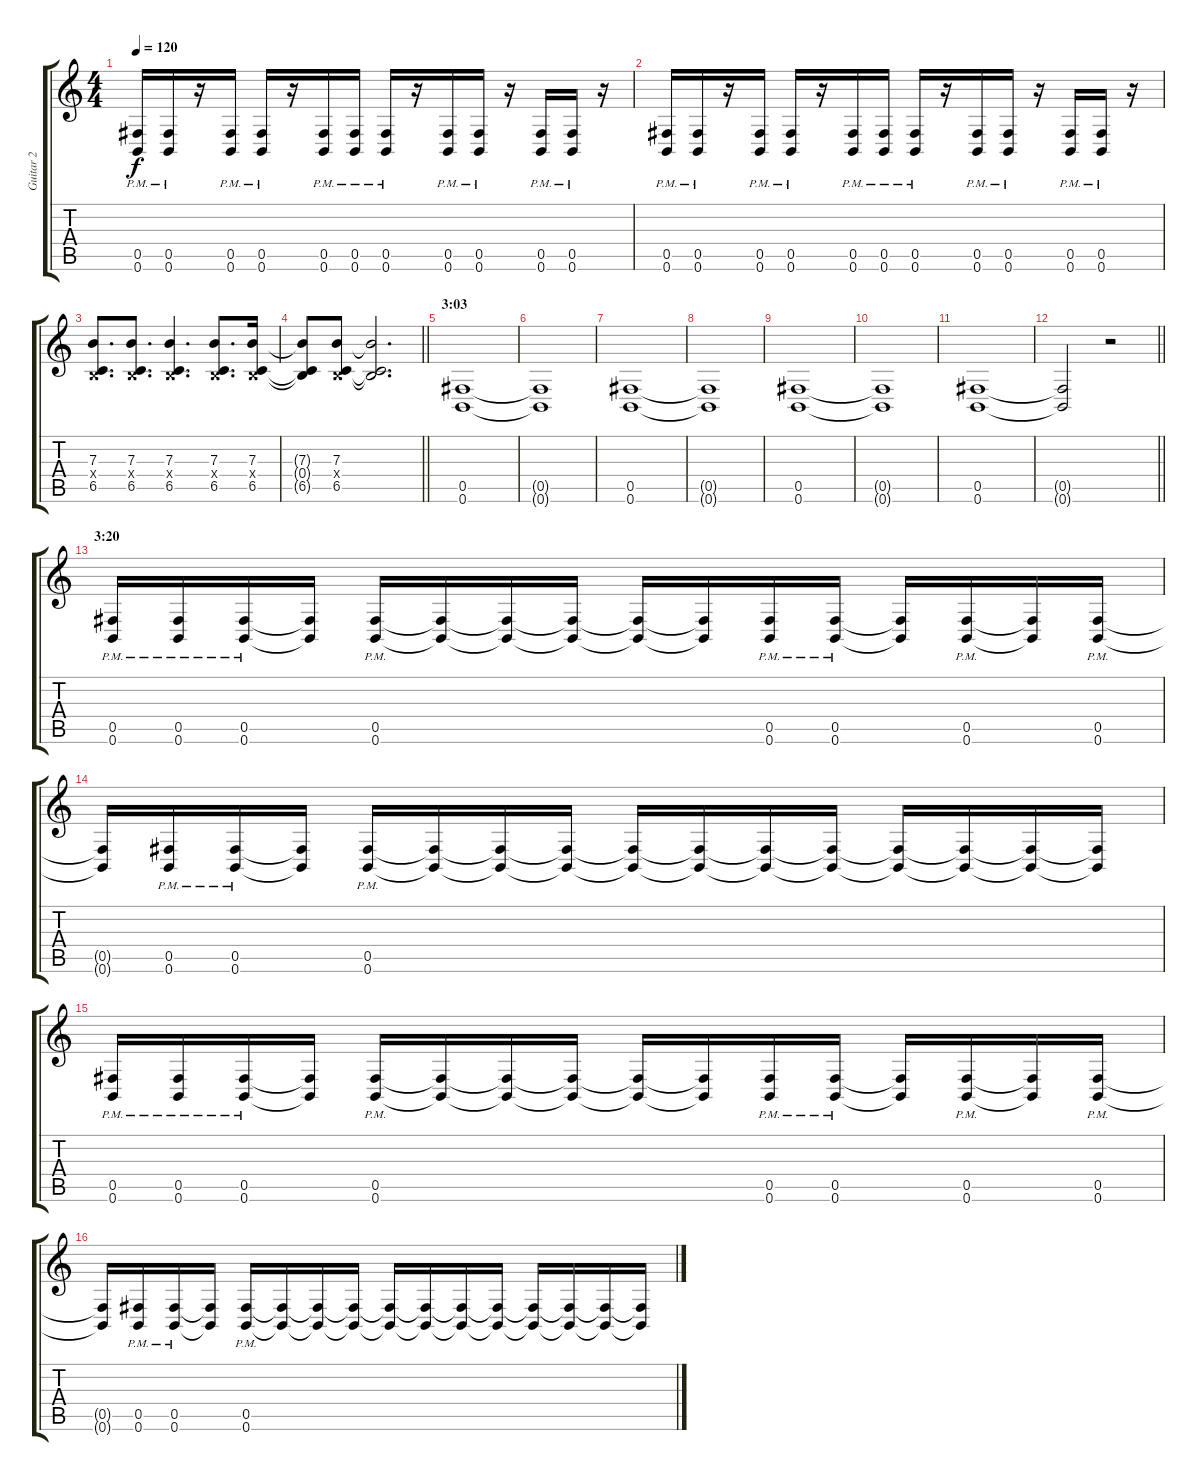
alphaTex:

\track ("Guitar 2" "Guitar 2") {instrument distortionguitar}
\staff {score tabs}
\tuning (Db4 Ab3 E3 B2 Gb2 B1) {hide}
\ts (4 4)
\tempo 120
\clef g2
\ks c
(0.5{pm} 0.6{pm}).16{dy f} (0.5{pm} 0.6{pm}).16 r.16 (0.5{pm} 0.6{pm}).16 (0.5{pm} 0.6{pm}).16 r.16 (0.5{pm} 0.6{pm}).16 (0.5{pm} 0.6{pm}).16 (0.5{pm} 0.6{pm}).16 r.16 (0.5{pm} 0.6{pm}).16 (0.5{pm} 0.6{pm}).16 r.16 (0.5{pm} 0.6{pm}).16 (0.5{pm} 0.6{pm}).16 r.16 |
(0.5{pm} 0.6{pm}).16 (0.5{pm} 0.6{pm}).16 r.16 (0.5{pm} 0.6{pm}).16 (0.5{pm} 0.6{pm}).16 r.16 (0.5{pm} 0.6{pm}).16 (0.5{pm} 0.6{pm}).16 (0.5{pm} 0.6{pm}).16 r.16 (0.5{pm} 0.6{pm}).16 (0.5{pm} 0.6{pm}).16 r.16 (0.5{pm} 0.6{pm}).16 (0.5{pm} 0.6{pm}).16 r.16 |
(7.3 0.4{x} 6.5).8{d} (7.3 0.4{x} 6.5).8{d} (7.3 0.4{x} 6.5).4{d} (7.3 0.4{x} 6.5).8{d} (7.3 0.4{x} 6.5).16 |
\barLineRight lightlight
(7.3{t} 0.4{t} 6.5{t}).8 (7.3 0.4{x} 6.5).8 (7.3{t} 0.4{t} 6.5{t}).2{d} |
\section ("" "3:03")
(0.5 0.6).1 |
(0.5{t} 0.6{t}).1 |
(0.5 0.6).1 |
(0.5{t} 0.6{t}).1 |
(0.5 0.6).1 |
(0.5{t} 0.6{t}).1 |
(0.5 0.6).1 |
\barLineRight lightlight
(0.5{t} 0.6{t}).2 r.2 |
\section ("" "3:20")
(0.5{pm} 0.6{pm}).16 (0.5{pm} 0.6{pm}).16 (0.5{pm} 0.6{pm}).16 (0.5{t} 0.6{t}).16 (0.5{pm} 0.6{pm}).16 (0.5{t} 0.6{t}).16 (0.5{t} 0.6{t}).16 (0.5{t} 0.6{t}).16 (0.5{t} 0.6{t}).16 (0.5{t} 0.6{t}).16 (0.5{pm} 0.6{pm}).16 (0.5{pm} 0.6{pm}).16 (0.5{t} 0.6{t}).16 (0.5{pm} 0.6{pm}).16 (0.5{t} 0.6{t}).16 (0.5{pm} 0.6{pm}).16 |
(0.5{t} 0.6{t}).16 (0.5{pm} 0.6{pm}).16 (0.5{pm} 0.6{pm}).16 (0.5{t} 0.6{t}).16 (0.5{pm} 0.6{pm}).16 (0.5{t} 0.6{t}).16 (0.5{t} 0.6{t}).16 (0.5{t} 0.6{t}).16 (0.5{t} 0.6{t}).16 (0.5{t} 0.6{t}).16 (0.5{t} 0.6{t}).16 (0.5{t} 0.6{t}).16 (0.5{t} 0.6{t}).16 (0.5{t} 0.6{t}).16 (0.5{t} 0.6{t}).16 (0.5{t} 0.6{t}).16 |
(0.5{pm} 0.6{pm}).16 (0.5{pm} 0.6{pm}).16 (0.5{pm} 0.6{pm}).16 (0.5{t} 0.6{t}).16 (0.5{pm} 0.6{pm}).16 (0.5{t} 0.6{t}).16 (0.5{t} 0.6{t}).16 (0.5{t} 0.6{t}).16 (0.5{t} 0.6{t}).16 (0.5{t} 0.6{t}).16 (0.5{pm} 0.6{pm}).16 (0.5{pm} 0.6{pm}).16 (0.5{t} 0.6{t}).16 (0.5{pm} 0.6{pm}).16 (0.5{t} 0.6{t}).16 (0.5{pm} 0.6{pm}).16 |
(0.5{t} 0.6{t}).16 (0.5{pm} 0.6{pm}).16 (0.5{pm} 0.6{pm}).16 (0.5{t} 0.6{t}).16 (0.5{pm} 0.6{pm}).16 (0.5{t} 0.6{t}).16 (0.5{t} 0.6{t}).16 (0.5{t} 0.6{t}).16 (0.5{t} 0.6{t}).16 (0.5{t} 0.6{t}).16 (0.5{t} 0.6{t}).16 (0.5{t} 0.6{t}).16 (0.5{t} 0.6{t}).16 (0.5{t} 0.6{t}).16 (0.5{t} 0.6{t}).16 (0.5{t} 0.6{t}).16
